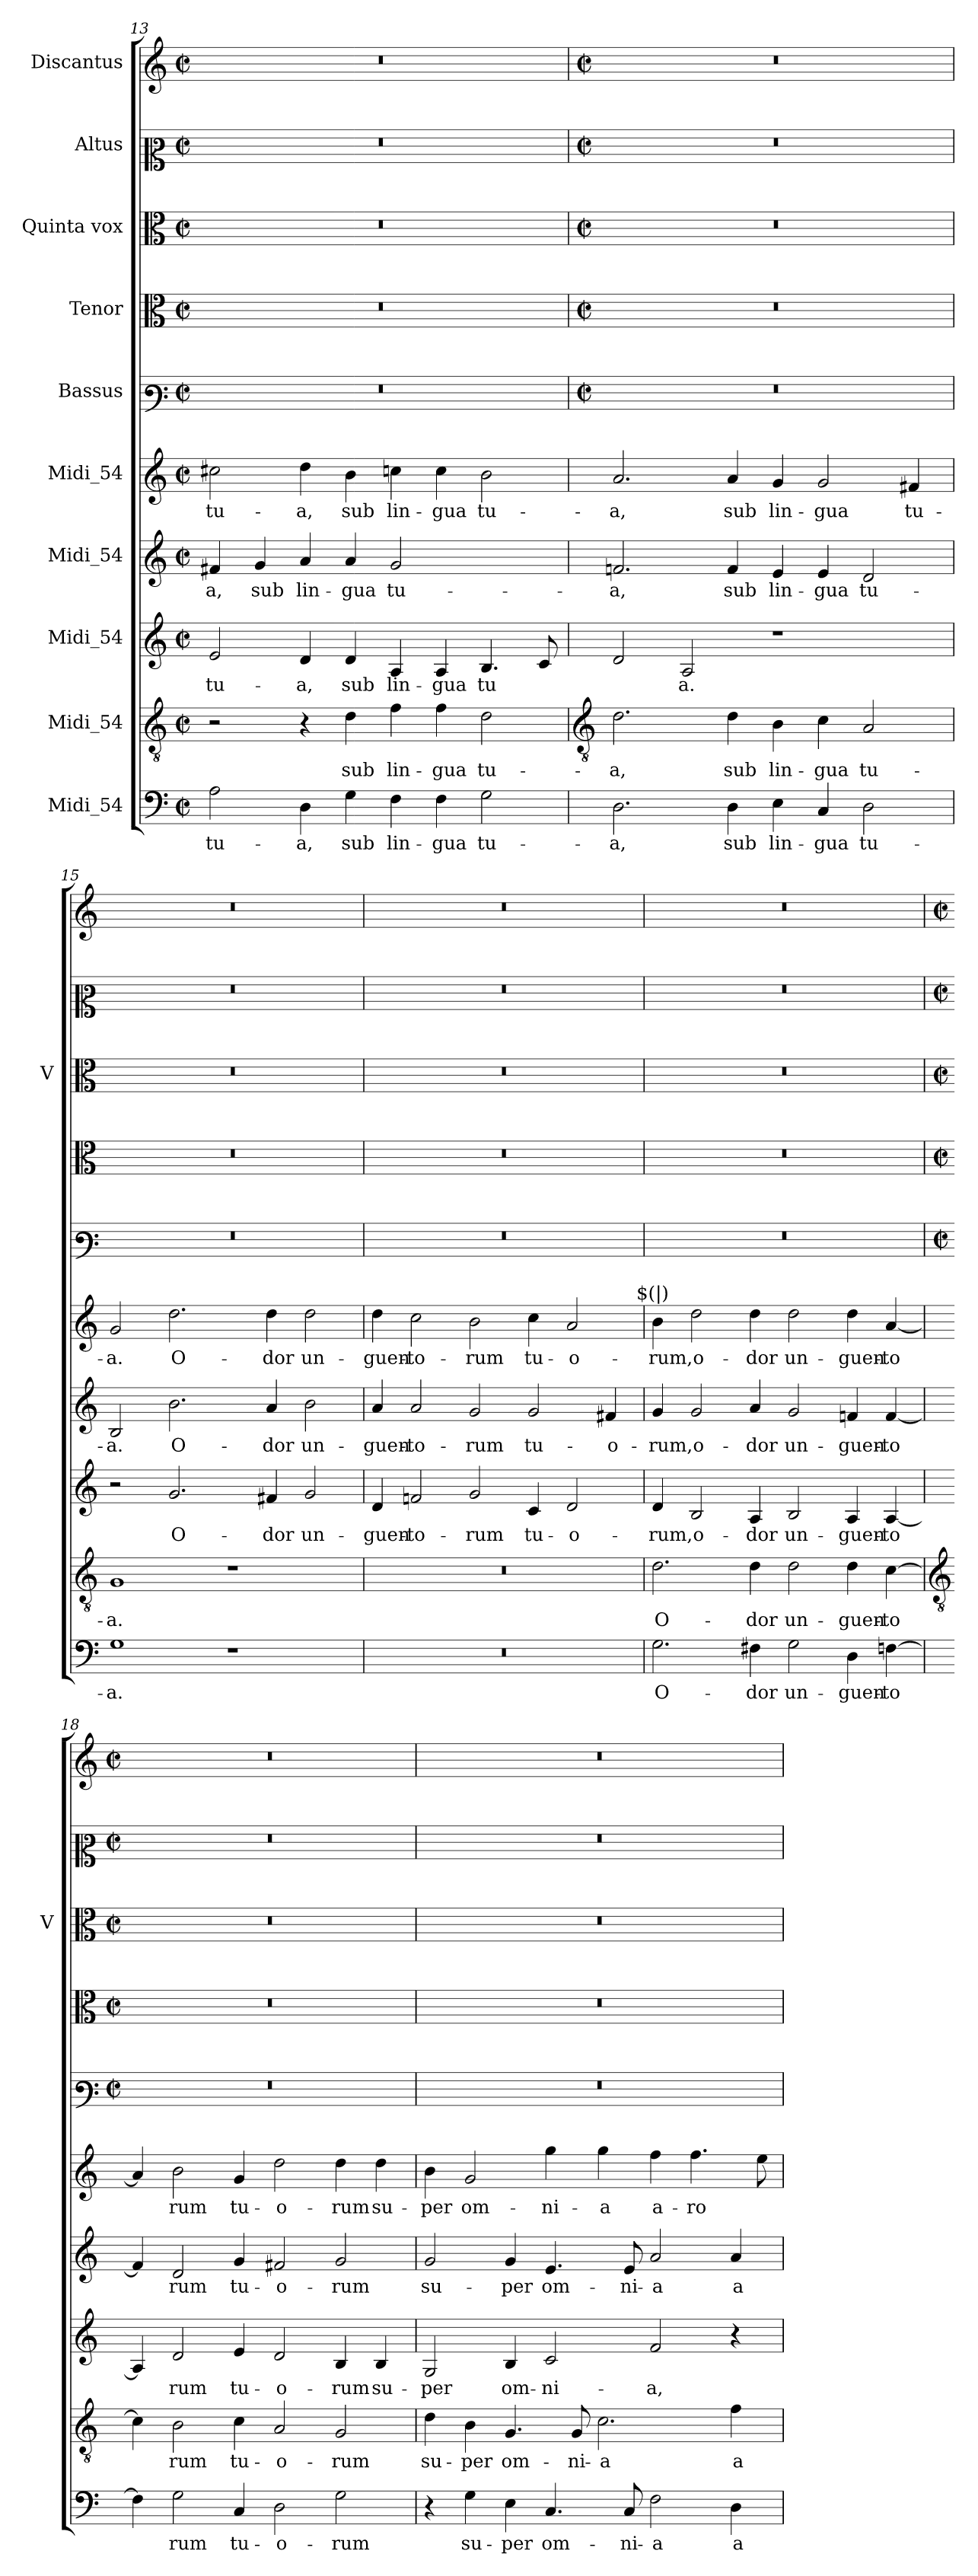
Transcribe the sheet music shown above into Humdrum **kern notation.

**kern	**text	**kern	**text	**kern	**text	**kern	**text	**kern	**text	**kern	**kern	**kern	**kern	**kern
*part10	*part10	*part9	*part9	*part8	*part8	*part7	*part7	*part6	*part6	*part5	*part4	*part3	*part2	*part1
*staff10	*staff10	*staff9	*staff9	*staff8	*staff8	*staff7	*staff7	*staff6	*staff6	*staff5	*staff4	*staff3	*staff2	*staff1
*I"Midi_54	*	*I"Midi_54	*	*I"Midi_54	*	*I"Midi_54	*	*I"Midi_54	*	*I"Bassus	*I"Tenor	*I"Quinta vox	*I"Altus	*I"Discantus
*	*	*	*	*	*	*	*	*	*	*	*	*I'V	*	*
*clefF4	*	*clefGv2	*	*clefG2	*	*clefG2	*	*clefG2	*	*clefF3	*clefC3	*clefC3	*clefC2	*clefG2
*k[]	*	*k[]	*	*k[]	*	*k[]	*	*k[]	*	*k[]	*k[]	*k[]	*k[]	*k[]
*C:	*	*C:	*	*C:	*	*C:	*	*C:	*	*C:	*C:	*C:	*C:	*C:
*M4/2	*	*M4/2	*	*M4/2	*	*M4/2	*	*M4/2	*	*M4/2	*M4/2	*M4/2	*M4/2	*M4/2
*met(c|)	*	*met(c|)	*	*met(c|)	*	*met(c|)	*	*met(c|)	*	*met(c|)	*met(c|)	*met(c|)	*met(c|)	*met(c|)
=13	=13	=13	=13	=13	=13	=13	=13	=13	=13	=13	=13	=13	=13	=13
!	!LO:LY:b	!	!	!	!LO:LY:b	!	!LO:LY:b	!	!LO:LY:b	!	!	!	!	!
2A	tu-	2r	.	2e	tu-	4f#X	-a,	2cc#X	tu-	0r	0r	0r	0r	0r
!	!	!	!	!	!	!	!LO:LY:b	!	!	!	!	!	!	!
.	.	.	.	.	.	4g	sub	.	.	.	.	.	.	.
!	!LO:LY:b	!	!	!	!LO:LY:b	!	!LO:LY:b	!	!LO:LY:b	!	!	!	!	!
4D	-a,	4r	.	4d	-a,	4a	lin-	4dd	-a,	.	.	.	.	.
!	!LO:LY:b	!	!LO:LY:b	!	!LO:LY:b	!	!LO:LY:b	!	!LO:LY:b	!	!	!	!	!
4G	sub	4d	sub	4d	sub	4a	-gua	4b	sub	.	.	.	.	.
!	!LO:LY:b	!	!LO:LY:b	!	!LO:LY:b	!	!LO:LY:b	!	!LO:LY:b	!	!	!	!	!
4F	lin-	4f	lin-	4A	lin-	2g	tu-	4ccn	lin-	.	.	.	.	.
!	!LO:LY:b	!	!LO:LY:b	!	!LO:LY:b	!	!	!	!LO:LY:b	!	!	!	!	!
4F	-gua	4f	-gua	4A	-gua	.	.	4cc	-gua	.	.	.	.	.
!	!LO:LY:b	!	!LO:LY:b	!	!LO:LY:b	!	!	!	!LO:LY:b	!	!	!	!	!
2G	tu-	2d	tu-	4.B	tu	2ryy	.	2b	tu-	.	.	.	.	.
.	.	.	.	8c	.	.	.	.	.	.	.	.	.	.
!!LO:LB:g=z
=14	=14	=14	=14	=14	=14	=14	=14	=14	=14	=14	=14	=14	=14	=14
*	*	*clefGv2	*	*	*	*	*	*	*	*	*	*	*	*
*	*	*	*	*	*	*	*	*	*	*M4/2	*M4/2	*M4/2	*M4/2	*M4/2
*	*	*	*	*	*	*	*	*	*	*met(c|)	*met(c|)	*met(c|)	*met(c|)	*met(c|)
!	!LO:LY:b	!	!LO:LY:b	!	!LO:LY:b	!	!LO:LY:b	!	!LO:LY:b	!	!	!	!	!
2.D	-a,	2.d	-a,	2d	-	2.fn	-a,	2.a	-a,	0r	0r	0r	0r	0r
!	!	!	!	!	!LO:LY:b	!	!	!	!	!	!	!	!	!
.	.	.	.	2A	a.	.	.	.	.	.	.	.	.	.
!	!LO:LY:b	!	!LO:LY:b	!	!	!	!LO:LY:b	!	!LO:LY:b	!	!	!	!	!
4D	sub	4d	sub	.	.	4f	sub	4a	sub	.	.	.	.	.
!	!LO:LY:b	!	!LO:LY:b	!	!	!	!LO:LY:b	!	!LO:LY:b	!	!	!	!	!
4E	lin-	4B	lin-	1r	.	4e	lin-	4g	lin-	.	.	.	.	.
!	!LO:LY:b	!	!LO:LY:b	!	!	!	!LO:LY:b	!	!LO:LY:b	!	!	!	!	!
4C	-gua	4c	-gua	.	.	4e	-gua	2g	-gua	.	.	.	.	.
!	!LO:LY:b	!	!LO:LY:b	!	!	!	!LO:LY:b	!	!	!	!	!	!	!
2D	tu-	2A	tu-	.	.	2d	tu-	.	.	.	.	.	.	.
!	!	!	!	!	!	!	!	!	!LO:LY:b	!	!	!	!	!
.	.	.	.	.	.	.	.	4f#X	tu-	.	.	.	.	.
=15	=15	=15	=15	=15	=15	=15	=15	=15	=15	=15	=15	=15	=15	=15
!	!LO:LY:b	!	!LO:LY:b	!	!	!	!LO:LY:b	!	!LO:LY:b	!	!	!	!	!
1G	-a.	1G	-a.	2r	.	2B	-a.	2g	-a.	0r	0r	0r	0r	0r
!	!	!	!	!	!LO:LY:b	!	!LO:LY:b	!	!LO:LY:b	!	!	!	!	!
.	.	.	.	2.g	O-	2.b	O-	2.dd	O-	.	.	.	.	.
1r	.	1r	.	.	.	.	.	.	.	.	.	.	.	.
!	!	!	!	!	!LO:LY:b	!	!LO:LY:b	!	!LO:LY:b	!	!	!	!	!
.	.	.	.	4f#X	-dor	4a	-dor	4dd	-dor	.	.	.	.	.
!	!	!	!	!	!LO:LY:b	!	!LO:LY:b	!	!LO:LY:b	!	!	!	!	!
.	.	.	.	2g	un-	2b	un-	2dd	un-	.	.	.	.	.
=16	=16	=16	=16	=16	=16	=16	=16	=16	=16	=16	=16	=16	=16	=16
!	!	!	!	!	!LO:LY:b	!	!LO:LY:b	!	!LO:LY:b	!	!	!	!	!
0r	.	0r	.	4d	-guen-	4a	-guen-	4dd	-guen-	0r	0r	0r	0r	0r
!	!	!	!	!	!LO:LY:b	!	!LO:LY:b	!	!LO:LY:b	!	!	!	!	!
.	.	.	.	2fn	-to-	2a	-to-	2cc	-to-	.	.	.	.	.
!	!	!	!	!	!LO:LY:b	!	!LO:LY:b	!	!LO:LY:b	!	!	!	!	!
.	.	.	.	2g	-rum	2g	-rum	2b	-rum	.	.	.	.	.
!	!	!	!	!	!LO:LY:b	!	!LO:LY:b	!	!LO:LY:b	!	!	!	!	!
.	.	.	.	4c	tu-	2g	tu-	4cc	tu-	.	.	.	.	.
!	!	!	!	!	!LO:LY:b	!	!	!	!LO:LY:b	!	!	!	!	!
.	.	.	.	2d	-o-	.	.	2a	-o-	.	.	.	.	.
!	!	!	!	!	!	!	!LO:LY:b	!	!	!	!	!	!	!
.	.	.	.	.	.	4f#X	-o-	.	.	.	.	.	.	.
=17	=17	=17	=17	=17	=17	=17	=17	=17	=17	=17	=17	=17	=17	=17
!	!	!	!	!	!	!	!	!LO:TX:a:cj:t=$(|)	!	!	!	!	!	!
!	!LO:LY:b	!	!LO:LY:b	!	!LO:LY:b	!	!LO:LY:b	!	!LO:LY:b	!	!	!	!	!
2.G	O-	2.d	O-	4d	-rum,	4g	-rum,	4b	-rum,	0r	0r	0r	0r	0r
!	!	!	!	!	!LO:LY:b	!	!LO:LY:b	!	!LO:LY:b	!	!	!	!	!
.	.	.	.	2B	o-	2g	o-	2dd	o-	.	.	.	.	.
!	!LO:LY:b	!	!LO:LY:b	!	!LO:LY:b	!	!LO:LY:b	!	!LO:LY:b	!	!	!	!	!
4F#X	-dor	4d	-dor	4A	-dor	4a	-dor	4dd	-dor	.	.	.	.	.
!	!LO:LY:b	!	!LO:LY:b	!	!LO:LY:b	!	!LO:LY:b	!	!LO:LY:b	!	!	!	!	!
2G	un-	2d	un-	2B	un-	2g	un-	2dd	un-	.	.	.	.	.
!	!LO:LY:b	!	!LO:LY:b	!	!LO:LY:b	!	!LO:LY:b	!	!LO:LY:b	!	!	!	!	!
4D	-guen-	4d	-guen-	4A	-guen-	4fn	-guen-	4dd	-guen-	.	.	.	.	.
!	!LO:LY:b	!	!LO:LY:b	!	!LO:LY:b	!	!LO:LY:b	!	!LO:LY:b	!	!	!	!	!
[4Fn	-to-	[4c	-to-	[4A	-to-	[4f	-to-	[4a	-to-	.	.	.	.	.
!!LO:LB:g=z
=18	=18	=18	=18	=18	=18	=18	=18	=18	=18	=18	=18	=18	=18	=18
*	*	*clefGv2	*	*	*	*	*	*	*	*	*	*	*	*
*	*	*	*	*	*	*	*	*	*	*M4/2	*M4/2	*M4/2	*M4/2	*M4/2
*	*	*	*	*	*	*	*	*	*	*met(c|)	*met(c|)	*met(c|)	*met(c|)	*met(c|)
!	!LO:LY:b	!	!LO:LY:b	!	!LO:LY:b	!	!LO:LY:b	!	!LO:LY:b	!	!	!	!	!
4F]	--	4c]	--	4A]	--	4f]	--	4a]	--	0r	0r	0r	0r	0r
!	!LO:LY:b	!	!LO:LY:b	!	!LO:LY:b	!	!LO:LY:b	!	!LO:LY:b	!	!	!	!	!
2G	rum	2B	rum	2d	rum	2d	rum	2b	rum	.	.	.	.	.
!	!LO:LY:b	!	!LO:LY:b	!	!LO:LY:b	!	!LO:LY:b	!	!LO:LY:b	!	!	!	!	!
4C	tu-	4c	tu-	4e	tu-	4g	tu-	4g	tu-	.	.	.	.	.
!	!LO:LY:b	!	!LO:LY:b	!	!LO:LY:b	!	!LO:LY:b	!	!LO:LY:b	!	!	!	!	!
2D	-o-	2A	-o-	2d	-o-	2f#X	-o-	2dd	-o-	.	.	.	.	.
!	!LO:LY:b	!	!LO:LY:b	!	!LO:LY:b	!	!LO:LY:b	!	!LO:LY:b	!	!	!	!	!
2G	-rum	2G	-rum	4B	-rum	2g	-rum	4dd	-rum	.	.	.	.	.
!	!	!	!	!	!LO:LY:b	!	!	!	!LO:LY:b	!	!	!	!	!
.	.	.	.	4B	su-	.	.	4dd	su-	.	.	.	.	.
=19	=19	=19	=19	=19	=19	=19	=19	=19	=19	=19	=19	=19	=19	=19
!	!	!	!LO:LY:b	!	!LO:LY:b	!	!LO:LY:b	!	!LO:LY:b	!	!	!	!	!
4r	.	4d	su-	2G	-per	2g	su-	4b	-per	0r	0r	0r	0r	0r
!	!LO:LY:b	!	!LO:LY:b	!	!	!	!	!	!LO:LY:b	!	!	!	!	!
4G	su-	4B	-per	.	.	.	.	2g	om-	.	.	.	.	.
!	!LO:LY:b	!	!LO:LY:b	!	!LO:LY:b	!	!LO:LY:b	!	!	!	!	!	!	!
4E	-per	4.G	om-	4B	om-	4g	-per	.	.	.	.	.	.	.
!	!LO:LY:b	!	!	!	!LO:LY:b	!	!LO:LY:b	!	!LO:LY:b	!	!	!	!	!
4.C	om-	.	.	2c	-ni-	4.e	om-	4gg	-ni-	.	.	.	.	.
!	!	!	!LO:LY:b	!	!	!	!	!	!	!	!	!	!	!
.	.	8G	-ni-	.	.	.	.	.	.	.	.	.	.	.
!	!	!	!LO:LY:b	!	!	!	!	!	!LO:LY:b	!	!	!	!	!
.	.	2.c	-a	.	.	.	.	4gg	-a	.	.	.	.	.
!	!LO:LY:b	!	!	!	!	!	!LO:LY:b	!	!	!	!	!	!	!
8C	-ni-	.	.	.	.	8e	-ni-	.	.	.	.	.	.	.
!	!LO:LY:b	!	!	!	!LO:LY:b	!	!LO:LY:b	!	!LO:LY:b	!	!	!	!	!
2F	-a	.	.	2f	-a,	2a	-a	4ff	a-	.	.	.	.	.
!	!	!	!	!	!	!	!	!	!LO:LY:b	!	!	!	!	!
.	.	.	.	.	.	.	.	4.ff	-ro	.	.	.	.	.
!	!LO:LY:b	!	!LO:LY:b	!	!	!	!LO:LY:b	!	!	!	!	!	!	!
4D	a-	4f	a-	4r	.	4a	a-	.	.	.	.	.	.	.
.	.	.	.	.	.	.	.	8ee	.	.	.	.	.	.
=	=	=	=	=	=	=	=	=	=	=	=	=	=	=
*-	*-	*-	*-	*-	*-	*-	*-	*-	*-	*-	*-	*-	*-	*-
